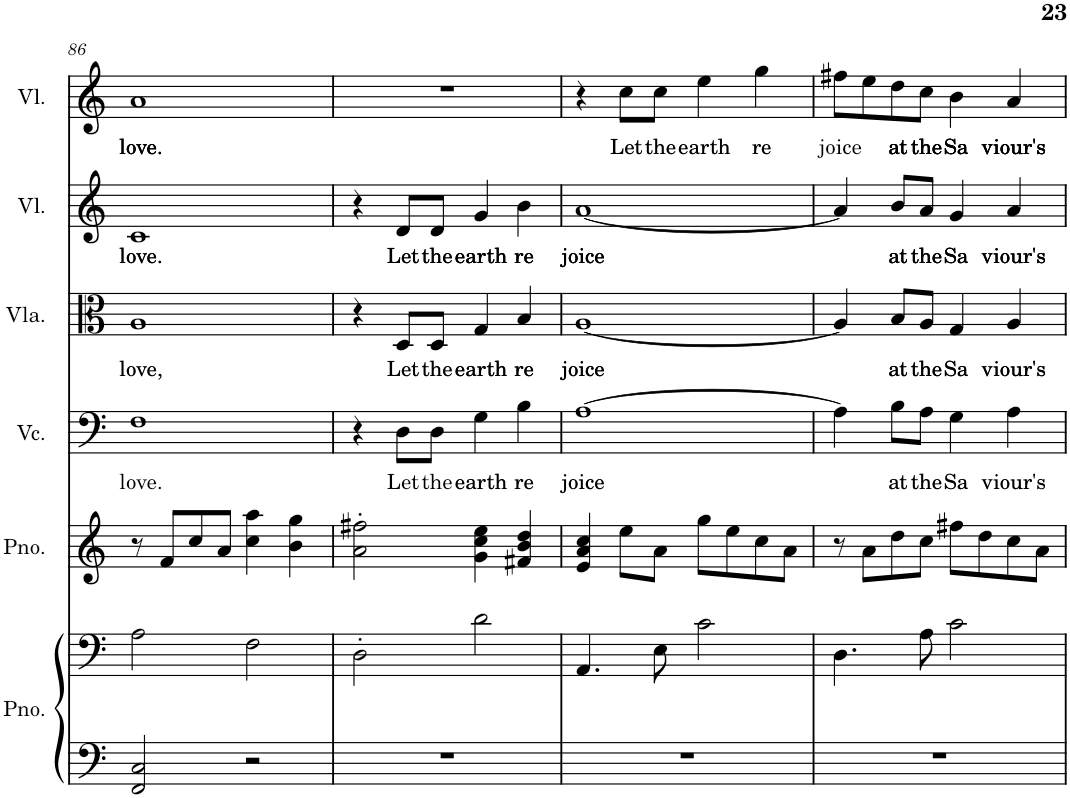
**kern	**kern	**kern	**kern	**text	**kern	**text	**kern	**text	**kern	**text
*part6	*part6	*part5	*part4	*part4	*part3	*part3	*part2	*part2	*part1	*part1
*staff7	*staff6	*staff5	*staff4	*staff4	*staff3	*staff3	*staff2	*staff2	*staff1	*staff1
*I"Piano, Staff-2	*	*I"Piano, Staff-1	*I"Cello, Violoncello.	*	*I"Altviool, Viola.	*	*I"Viool, Violino II.	*	*I"Viool, Violino I.	*
*I'Pno.	*	*I'Pno.	*I'Vc.	*	*I'Vla.	*	*I'Vl.	*	*I'Vl.	*
!!LO:PB:g=z
*clefF4	*clefG2	*clefG2	*clefF4	*	*clefC3	*	*clefG2	*	*clefG2	*
*k[]	*k[]	*k[]	*k[]	*	*k[]	*	*k[]	*	*k[]	*
*M2/2	*M2/2	*M2/2	*M2/2	*	*M2/2	*	*M2/2	*	*M2/2	*
=86	=86	=86	=86	=86	=86	=86	=86	=86	=86	=86
!	!	!	!	!LO:LY:b	!	!LO:LY:b	!	!LO:LY:b	!	!LO:LY:b
2FF/ 2C/	2A\	8r	1F	love.	1A	love,	1c	love.	1a	love.
.	.	8f/L	.	.	.	.	.	.	.	.
.	.	8cc/	.	.	.	.	.	.	.	.
.	.	8a/J	.	.	.	.	.	.	.	.
2r	2F\	4cc\ 4aa\	.	.	.	.	.	.	.	.
.	.	4b\ 4gg\	.	.	.	.	.	.	.	.
=87	=87	=87	=87	=87	=87	=87	=87	=87	=87	=87
1r	2D'\	2a\' 2ff#X\'	4r	.	4r	.	4r	.	1r	.
!	!	!	!	!LO:LY:b	!	!LO:LY:b	!	!LO:LY:b	!	!
.	.	.	8D\L	Let	8D/L	Let	8d/L	Let	.	.
!	!	!	!	!LO:LY:b	!	!LO:LY:b	!	!LO:LY:b	!	!
.	.	.	8D\J	the	8D/J	the	8d/J	the	.	.
!	!	!	!	!LO:LY:b	!	!LO:LY:b	!	!LO:LY:b	!	!
.	2d\	4g\ 4cc\ 4ee\	4G\	earth	4G/	earth	4g/	earth	.	.
!	!	!	!	!LO:LY:b	!	!LO:LY:b	!	!LO:LY:b	!	!
.	.	4f#X/ 4b/ 4dd/	4B\	re	4B/	re	4b\	re	.	.
=88	=88	=88	=88	=88	=88	=88	=88	=88	=88	=88
!	!	!	!	!LO:LY:b	!	!LO:LY:b	!	!LO:LY:b	!	!
1r	4.AA/	4e/ 4a/ 4cc/	[1A	joice	[1A	joice	[1a	joice	4r	.
!	!	!	!	!	!	!	!	!	!	!LO:LY:b
.	.	8ee\L	.	.	.	.	.	.	8cc\L	Let
!	!	!	!	!	!	!	!	!	!	!LO:LY:b
.	8E\	8a\J	.	.	.	.	.	.	8cc\J	the
!	!	!	!	!	!	!	!	!	!	!LO:LY:b
.	2c\	8gg\L	.	.	.	.	.	.	4ee\	earth
.	.	8ee\	.	.	.	.	.	.	.	.
!	!	!	!	!	!	!	!	!	!	!LO:LY:b
.	.	8cc\	.	.	.	.	.	.	4gg\	re
.	.	8a\J	.	.	.	.	.	.	.	.
=89	=89	=89	=89	=89	=89	=89	=89	=89	=89	=89
!	!	!	!	!	!	!	!	!	!	!LO:LY:b
1r	4.D\	8r	4A\]	.	4A/]	.	4a/]	.	8ff#X\L	joice
.	.	8a\L	.	.	.	.	.	.	8ee\	.
!	!	!	!	!LO:LY:b	!	!LO:LY:b	!	!LO:LY:b	!	!LO:LY:b
.	.	8dd\	8B\L	at	8B/L	at	8b/L	at	8dd\	at
!	!	!	!	!LO:LY:b	!	!LO:LY:b	!	!LO:LY:b	!	!LO:LY:b
.	8A\	8cc\J	8A\J	the	8A/J	the	8a/J	the	8cc\J	the
!	!	!	!	!LO:LY:b	!	!LO:LY:b	!	!LO:LY:b	!	!LO:LY:b
.	2c\	8ff#X\L	4G\	Sa	4G/	Sa	4g/	Sa	4b\	Sa
.	.	8dd\	.	.	.	.	.	.	.	.
!	!	!	!	!LO:LY:b	!	!LO:LY:b	!	!LO:LY:b	!	!LO:LY:b
.	.	8cc\	4A\	viour's	4A/	viour's	4a/	viour's	4a/	viour's
.	.	8a\J	.	.	.	.	.	.	.	.
=	=	=	=	=	=	=	=	=	=	=
*-	*-	*-	*-	*-	*-	*-	*-	*-	*-	*-
